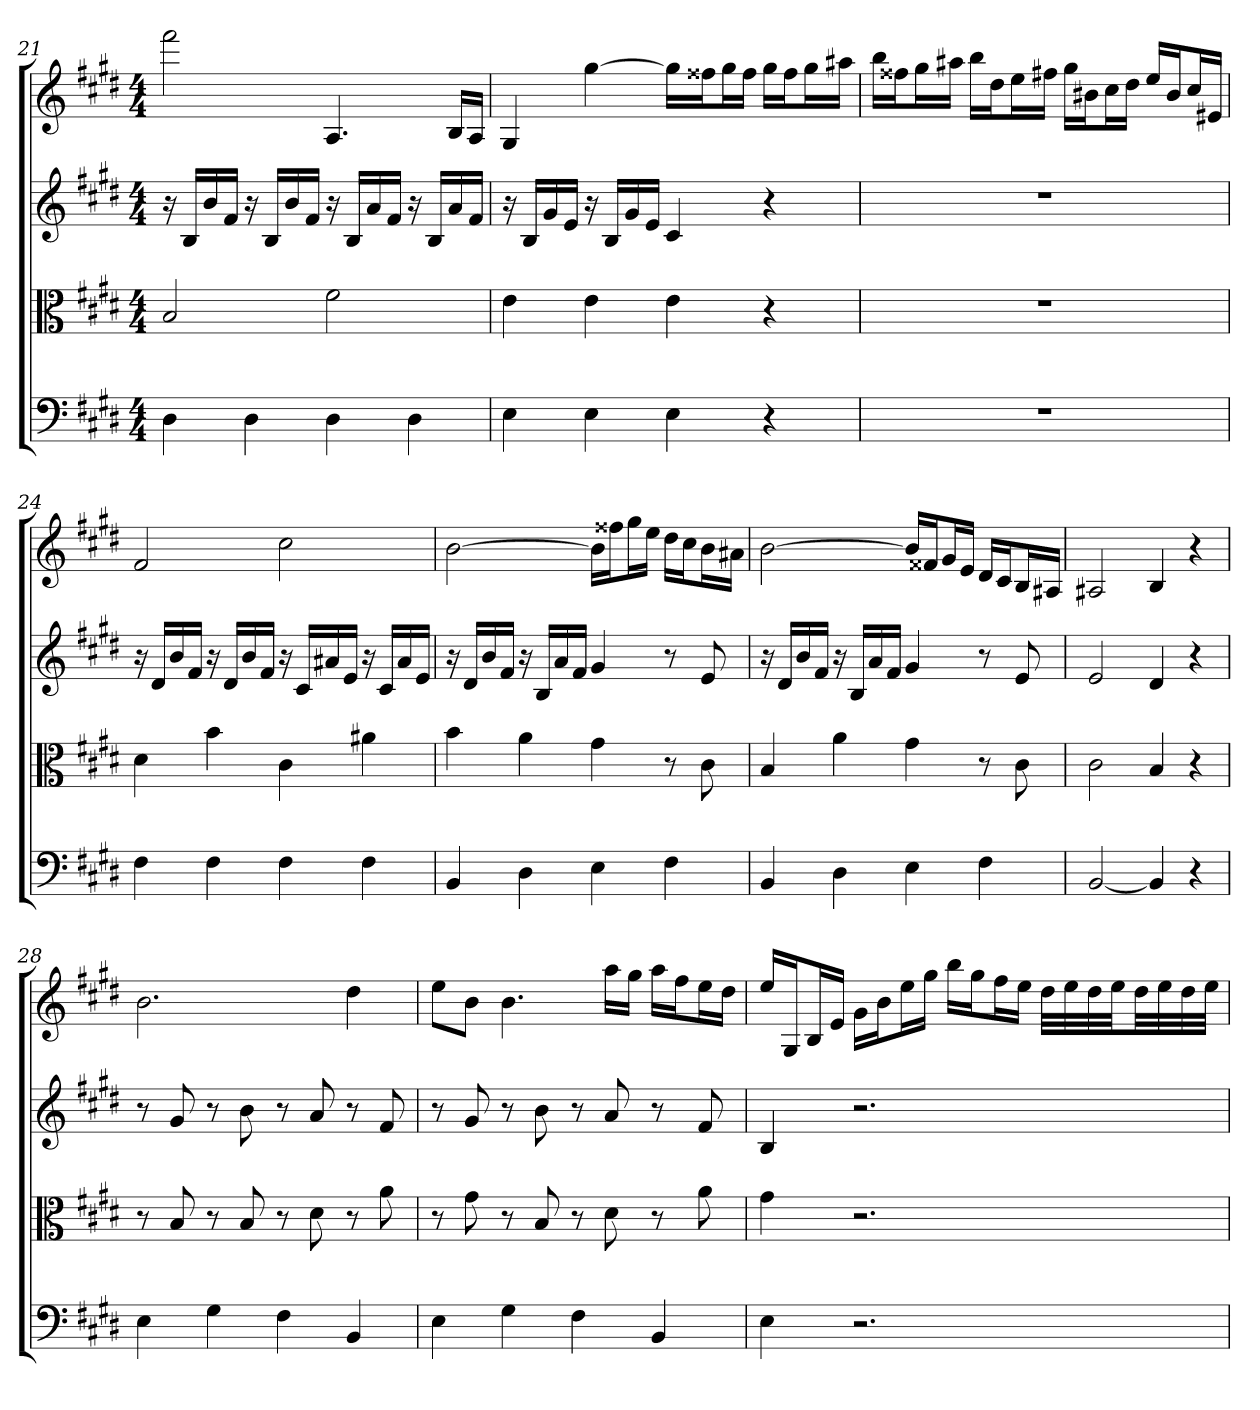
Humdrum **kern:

**kern	**kern	**kern	**kern
*part4	*part3	*part2	*part1
*staff4	*staff3	*staff2	*staff1
*clefF4	*clefC3	*	*
*k[f#c#g#d#]	*k[f#c#g#d#]	*k[f#c#g#d#]	*k[f#c#g#d#]
*E:	*E:	*E:	*E:
*M4/4	*M4/4	*M4/4	*M4/4
=21	=21	=21	=21
4D#	2B	16r	2fff#
.	.	16BLL	.
.	.	16b	.
.	.	16f#JJ	.
4D#	.	16r	.
.	.	16BLL	.
.	.	16b	.
.	.	16f#JJ	.
4D#	2f#	16r	4.A
.	.	16BLL	.
.	.	16a	.
.	.	16f#JJ	.
4D#	.	16r	.
.	.	16BLL	.
.	.	16a	16BLL
.	.	16f#JJ	16AJJ
=22	=22	=22	=22
4E	4e	16r	4G#
.	.	16BLL	.
.	.	16g#	.
.	.	16eJJ	.
4E	4e	16r	[4gg#
.	.	16BLL	.
.	.	16g#	.
.	.	16eJJ	.
4E	4e	4c#	16gg#LL]
.	.	.	16ff##XJ
.	.	.	16gg#L
.	.	.	16ff##JJ
4r	4r	4r	16gg#LL
.	.	.	16ff##J
.	.	.	16gg#L
.	.	.	16aa#XJJ
=23	=23	=23	=23
1r	1r	1r	16bbLL
.	.	.	16ff##XJ
.	.	.	16gg#L
.	.	.	16aa#XJJ
.	.	.	16bbLL
.	.	.	16dd#J
.	.	.	16eeL
.	.	.	16ff#XJJ
.	.	.	16gg#LL
.	.	.	16b#XJ
.	.	.	16cc#L
.	.	.	16dd#JJ
.	.	.	16eeLL
.	.	.	16b#J
.	.	.	16cc#L
.	.	.	16e#XJJ
=24	=24	=24	=24
4F#	4d#	16r	2f#
.	.	16d#LL	.
.	.	16b	.
.	.	16f#JJ	.
4F#	4b	16r	.
.	.	16d#LL	.
.	.	16b	.
.	.	16f#JJ	.
4F#	4c#	16r	2cc#
.	.	16c#LL	.
.	.	16a#X	.
.	.	16eJJ	.
4F#	4a#X	16r	.
.	.	16c#LL	.
.	.	16a#	.
.	.	16eJJ	.
=25	=25	=25	=25
4BB	4b	16r	[2b
.	.	16d#LL	.
.	.	16b	.
.	.	16f#JJ	.
4D#	4a	16r	.
.	.	16BLL	.
.	.	16a	.
.	.	16f#JJ	.
4E	4g#	4g#	16bLL]
.	.	.	16ff##XJ
.	.	.	16gg#L
.	.	.	16eeJJ
4F#	8r	8r	16dd#LL
.	.	.	16cc#J
.	8c#	8e	16bL
.	.	.	16a#XJJ
=26	=26	=26	=26
4BB	4B	16r	[2b
.	.	16d#LL	.
.	.	16b	.
.	.	16f#JJ	.
4D#	4a	16r	.
.	.	16BLL	.
.	.	16a	.
.	.	16f#JJ	.
4E	4g#	4g#	16bLL]
.	.	.	16f##XJ
.	.	.	16g#L
.	.	.	16eJJ
4F#	8r	8r	16d#LL
.	.	.	16c#J
.	8c#	8e	16BL
.	.	.	16A#XJJ
=27	=27	=27	=27
[2BB	2c#	2e	2A#X
4BB]	4B	4d#	4B
4r	4r	4r	4r
=28	=28	=28	=28
4E	8r	8r	2.b
.	8B	8g#	.
4G#	8r	8r	.
.	8B	8b	.
4F#	8r	8r	.
.	8d#	8a	.
4BB	8r	8r	4dd#
.	8a	8f#	.
=29	=29	=29	=29
4E	8r	8r	8eeL
.	8g#	8g#	8bJ
4G#	8r	8r	4.b
.	8B	8b	.
4F#	8r	8r	.
.	8d#	8a	16aaLL
.	.	.	16gg#JJ
4BB	8r	8r	16aaLL
.	.	.	16ff#J
.	8a	8f#	16eeL
.	.	.	16dd#JJ
=30	=30	=30	=30
4E	4g#	4B	16eeLL
.	.	.	16G#J
.	.	.	16BL
.	.	.	16eJJ
2.r	2.r	2.r	16g#LL
.	.	.	16bJ
.	.	.	16eeL
.	.	.	16gg#JJ
.	.	.	16bbLL
.	.	.	16gg#J
.	.	.	16ff#L
.	.	.	16eeJJ
.	.	.	32dd#LLL
.	.	.	32ee
.	.	.	32dd#
.	.	.	32eeJJ
.	.	.	32dd#LL
.	.	.	32ee
.	.	.	32dd#
.	.	.	32eeJJJ
=	=	=	=
*-	*-	*-	*-
